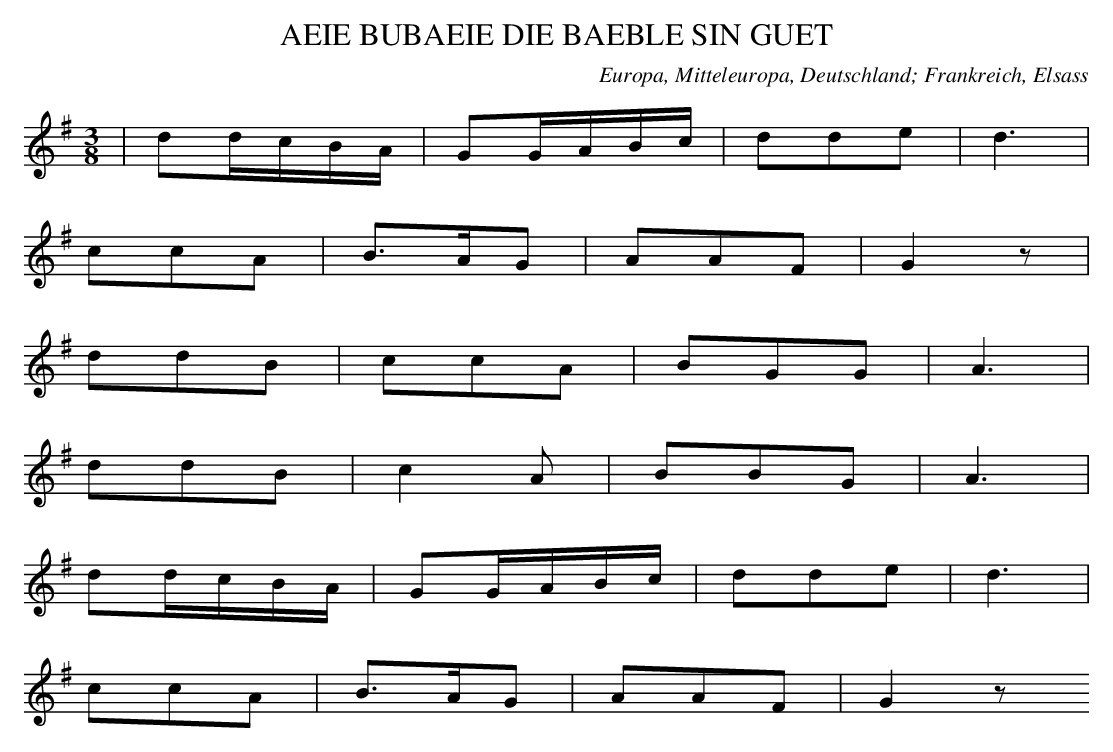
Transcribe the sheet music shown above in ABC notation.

X:1
T: AEIE BUBAEIE DIE BAEBLE SIN GUET
O: Europa, Mitteleuropa, Deutschland; Frankreich, Elsass
M: 3/8
L: 1/16
K: G
 | d2dcBA | G2GABc | d2d2e2 | d6 |
c2c2A2 | B3AG2 | A2A2F2 | G4z2 |
d2d2B2 | c2c2A2 | B2G2G2 | A6 |
d2d2B2 | c4A2 | B2B2G2 | A6 |
d2dcBA | G2GABc | d2d2e2 | d6 |
c2c2A2 | B3AG2 | A2A2F2 | G4z2
